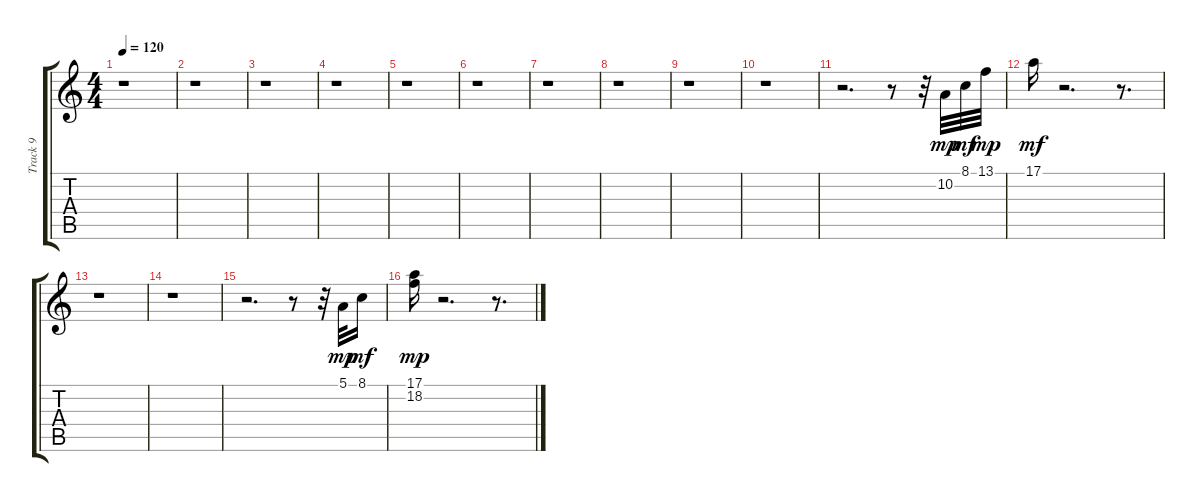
\track ("Track 9" "Track 9") {instrument pad1newage}
\staff {score tabs}
\tuning (E4 B3 G3 D3 A2 E2) {hide}
\ts (4 4)
\tempo 120
\clef g2
\ks c
r.1{dy mp} |
r.1 |
r.1 |
r.1 |
r.1 |
r.1 |
r.1 |
r.1 |
r.1 |
r.1 |
r.2{d} r.8 r.32 10.2.32 8.1.32{dy mf} 13.1.32{dy mp} |
17.1.16{dy mf} r.2{d} r.8{d} |
r.1 |
r.1 |
r.2{d} r.8 r.32 5.1.32{dy mp} 8.1.16{dy mf} |
(17.1 18.2).16{dy mp} r.2{d} r.8{d}
